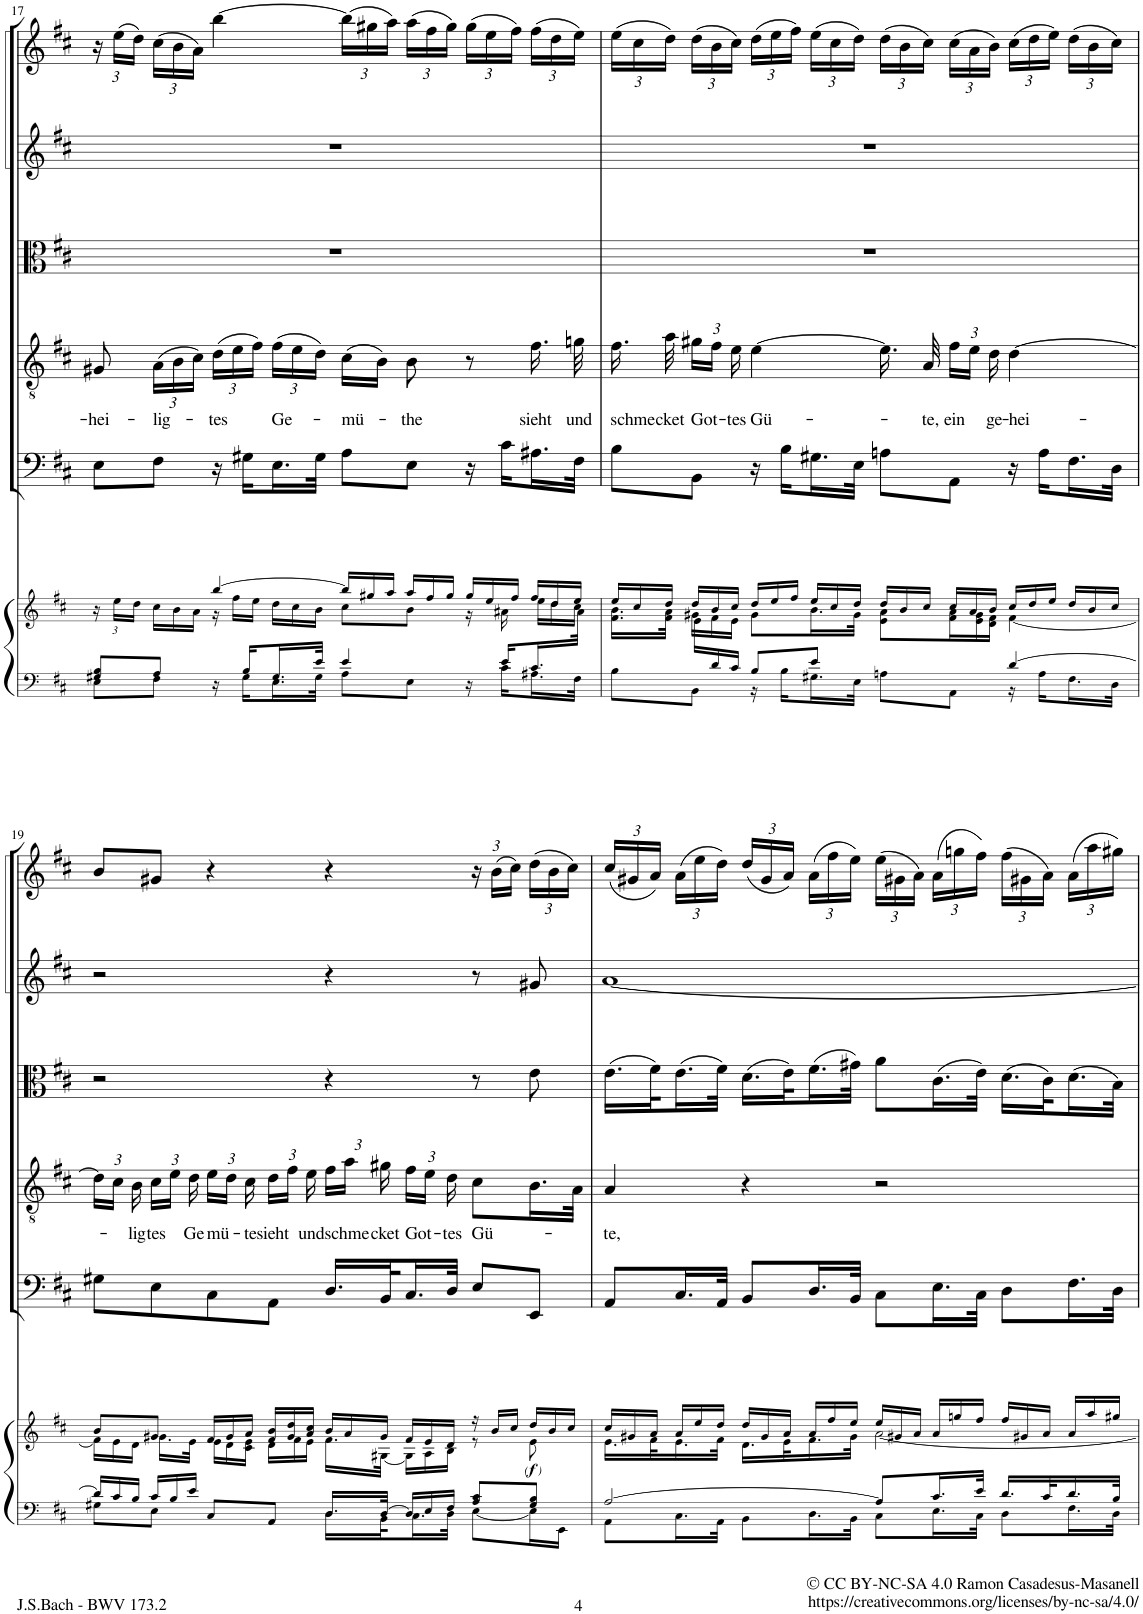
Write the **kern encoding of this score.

**kern	**kern	**dynam	**kern	**kern	**text	**kern	**kern	**kern
*part6	*part6	*part6	*part5	*part4	*part4	*part3	*part2	*part1
*staff7	*staff6	*staff6/7	*staff5	*staff4	*staff4	*staff3	*staff2	*staff1
*I"Piano reduction	*	*	*I"Continuo	*I"Tenore	*	*I"Viola	*I"Violino II	*I"Flauto traverso I.II. Violino I
*I'Pno	*	*	*	*	*	*I'Vla	*I'Vln	*I'Vln
!!LO:PB:g=z
*clefF4	*clefG2	*	*clefF4	*clefGv2	*	*clefC3	*clefG2	*clefG2
*k[f#c#]	*k[f#c#]	*	*k[f#c#]	*k[f#c#]	*	*k[f#c#]	*k[f#c#]	*k[f#c#]
*M4/4	*M4/4	*	*M4/4	*M4/4	*	*M4/4	*M4/4	*M4/4
*met(c)	*met(c)	*	*met(c)	*met(c)	*	*met(c)	*met(c)	*met(c)
=17	=17	=17	=17	=17	=17	=17	=17	=17
*^	*	*	*	*	*	*	*	*
*	*	*Xbrackettup	*	*	*	*	*	*	*
*	*	*^	*	*	*	*	*	*	*
*	*	*	*^	*	*	*	*	*	*	*
!	!	!	!	!	!	!	!	!LO:LY:b	!	!	!
*	*	*	*	*	*	*	*	*	*	*	*Xbrackettup
8G#X/ 8B/L	8E\L	24r	8ryy	24%23ryy	.	8E\L	8G#X/	-hei-	1r	1r	24r
.	.	24ee\LL	.	.	.	.	.	.	.	.	(24ee\LL
.	.	24dd\JJ	.	.	.	.	.	.	.	.	24dd\JJ)
*	*	*	*	*	*	*	*Xbrackettup	*	*	*	*
!	!	!	!	!	!	!	!	!LO:LY:b	!	!	!
8A/J	8F#\J	24cc#\LL	8ryy	.	.	8F#\J	(24A\LL	-lig-	.	.	(24cc#\LL
.	.	24b\	.	.	.	.	24B\	.	.	.	24b\
.	.	24a\JJ	.	.	.	.	24c#\JJ)	.	.	.	24a\JJ)
!	!	!	!	!	!	!	!	!LO:LY:b	!	!	!
16r	16ryy	[4bb/	24r	.	.	16r	(24d\LL	-tes	.	.	[4bb\
.	.	.	24ff#\LL	.	.	.	24e\	.	.	.	.
16B/LL	16G#\LL	.	.	.	.	16G#X\LL	.	.	.	.	.
.	.	.	24ee\JJ	.	.	.	24f#\JJ)	.	.	.	.
*Xbrackettup	*	*	*	*	*	*Xbrackettup	*	*	*	*	*
!	!	!	!	!	!	!	!	!LO:LY:b	!	!	!
24.G#/	24.E\	.	24dd\LL	.	.	24.E\	(24f#\LL	Ge-	.	.	.
.	.	.	24cc#\	.	.	.	24e\	.	.	.	.
48ryy	48ryy	.	.	.	.	48ryy	.	.	.	.	.
48e/JJJ	48G#\JJJ	.	24b\JJ	.	.	48G#\JJJ	24d\JJ)	.	.	.	.
48ryy	48ryy	.	.	.	.	48ryy	.	.	.	.	.
!	!	!	!	!	!	!	!	!LO:LY:b	!	!	!
4e/	8A\L	24bb/LL]	8cc#\L	.	.	8A\L	(16c#\LL	-mü-	.	.	(24bb\LL]
.	.	24gg#X/	.	.	.	.	.	.	.	.	24gg#X\
.	.	.	.	.	.	.	16B\JJ)	.	.	.	.
.	.	24aa/JJ	.	.	.	.	.	.	.	.	24aa\JJ)
!	!	!	!	!	!	!	!	!LO:LY:b	!	!	!
.	8E\J	24aa/LL	8b\J	.	.	8E\J	8B\	-the	.	.	(24aa\LL
.	.	24ff#/	.	.	.	.	.	.	.	.	24ff#\
.	.	24gg#/JJ	.	.	.	.	.	.	.	.	24gg#\JJ)
16r	16ryy	24gg#/LL	16r	.	.	16r	8r	.	.	.	(24gg#\LL
.	.	24ee/	.	.	.	.	.	.	.	.	24ee\
16e/LL	16c#\LL	.	16a#X\	.	.	16c#\LL	.	.	.	.	.
.	.	24ff#/JJ	.	.	.	.	.	.	.	.	24ff#\JJ)
!	!	!	!	!	!	!	!	!LO:LY:b	!	!	!
24.c#/	24.A#X\	24ff#/LL	24ee\LL	.	.	24.A#X\	24.f#\	sieht	.	.	(24ff#\LL
.	.	24dd/	24dd\	.	.	.	.	.	.	.	24dd\
48ryy	48ryy	.	.	.	.	48ryy	48ryy	.	.	.	.
!	!	!	!	!	!	!	!	!LO:LY:b	!	!	!
48ryy	48F#\JJJ	24ee/JJ	24cc#\JJ	48a#\JJJ	.	48F#\JJJ	48gn\	und	.	.	24ee\JJ)
48ryy	48ryy	.	.	48ryy	.	48ryy	48ryy	.	.	.	.
=18	=18	=18	=18	=18	=18	=18	=18	=18	=18	=18	=18
*	*	*	*brackettup	*	*	*	*	*	*	*	*
!	!	!	!	!	!	!	!	!LO:LY:b	!	!	!
8ryy	8B\L	24ee/LL	24.f#\ 24.b\LL	8ryy	.	8B\L	24.f#\	schme-	1r	1r	(24ee\LL
.	.	24cc#/	.	.	.	.	.	.	.	.	24cc#\
.	.	.	48ryy	.	.	.	48ryy	.	.	.	.
!	!	!	!	!	!	!	!	!LO:LY:b	!	!	!
.	.	24dd/JJ	48f#\ 48a\JJJ	.	.	.	48a\	-cket	.	.	24dd\JJ)
.	.	.	48ryy	.	.	.	48ryy	.	.	.	.
*	*	*Xbrackettup	*	*	*	*	*	*	*	*	*
!	!	!	!	!	!	!	!	!LO:LY:b	!	!	!
24ryy	8BB\J	24dd/LL	24g#X\LL	24e\LL	.	8BB\J	24g#X\LL	Got-	.	.	(24dd\LL
24d/	.	24b/	24f#\	6%5ryy	.	.	24f#\JJ	.	.	.	24b\
!	!	!	!	!	!	!	!	!LO:LY:b	!	!	!
24c#/JJ	.	24cc#/JJ	24e\JJ	.	.	.	24e\	-tes	.	.	24cc#\JJ)
!	!	!	!	!	!	!	!	!LO:LY:b	!	!	!
8B/L	16r	24dd/LL	8g#\L	.	.	16r	[4e\	Gü-	.	.	(24dd\LL
.	.	24ee/	.	.	.	.	.	.	.	.	24ee\
.	16B\LL	.	.	.	.	16B\LL	.	.	.	.	.
.	.	24ff#/JJ	.	.	.	.	.	.	.	.	24ff#\JJ)
*	*	*	*brackettup	*	*	*	*	*	*	*	*
8e/J	24.G#X\	24ee/LL	24.b\L	.	.	24.G#X\	.	.	.	.	(24ee\LL
.	.	24cc#/	.	.	.	.	.	.	.	.	24cc#\
.	48ryy	.	48ryy	.	.	48ryy	.	.	.	.	.
.	48E\JJJ	24dd/JJ	48g#\JJJ	.	.	48E\JJJ	.	.	.	.	24dd\JJ)
.	48ryy	.	48ryy	.	.	48ryy	.	.	.	.	.
*	*	*Xbrackettup	*	*	*	*	*	*	*	*	*
4ryy	8An\L	24dd/LL	8e\ 8a\L	.	.	8An\L	24.e\]	.	.	.	(24dd\LL
.	.	24b/	.	.	.	.	.	.	.	.	24b\
.	.	.	.	.	.	.	48ryy	.	.	.	.
!	!	!	!	!	!	!	!	!LO:LY:b	!	!	!
.	.	24cc#/JJ	.	.	.	.	48A/	-te,	.	.	24cc#\JJ)
.	.	.	.	.	.	.	48ryy	.	.	.	.
!	!	!	!	!	!	!	!	!LO:LY:b	!	!	!
.	8AA\J	24cc#/LL	24f#\ 24a\L	.	.	8AA\J	24f#\LL	ein	.	.	(24cc#\LL
.	.	24a/	24e\ 24g#\	.	.	.	24e\JJ	.	.	.	24a\
!	!	!	!	!	!	!	!	!LO:LY:b	!	!	!
.	.	24b/JJ	24d\ 24f#\JJ	.	.	.	24d\	ge-	.	.	24b\JJ)
!	!	!	!	!	!	!	!	!LO:LY:b	!	!	!
[4d/	16r	24cc#/LL	[4f#\	.	.	16r	[4d\	-hei-	.	.	(24cc#\LL
.	.	24dd/	.	.	.	.	.	.	.	.	24dd\
.	16A\LL	.	.	.	.	16A\LL	.	.	.	.	.
.	.	24ee/JJ	.	.	.	.	.	.	.	.	24ee\JJ)
.	24.F#\	24dd/LL	.	.	.	24.F#\	.	.	.	.	(24dd\LL
.	.	24b/	.	.	.	.	.	.	.	.	24b\
.	48ryy	.	.	.	.	48ryy	.	.	.	.	.
.	48D\JJJ	24cc#/JJ	.	.	.	48D\JJJ	.	.	.	.	24cc#\JJ)
.	48ryy	.	.	.	.	48ryy	.	.	.	.	.
*	*	*	*v	*v	*	*	*	*	*	*	*
!!LO:LB:g=z
=19	=19	=19	=19	=19	=19	=19	=19	=19	=19	=19
24d/LL]	8G#X\L	8b/L	24f#\LL]	.	8G#X\L	24d\LL]	.	2r	2r	8b/L
24c#/	.	.	24e\	.	.	24c#\JJ	.	.	.	.
!	!	!	!	!	!	!	!LO:LY:b	!	!	!
24B/JJ	.	.	24d\JJ	.	.	24B\	-lig-	.	.	.
*	*	*	*brackettup	*	*	*	*	*	*	*
!	!	!	!	!	!	!	!LO:LY:b	!	!	!
24c#/LL	8E\J	8g#X/J	24.g#\LL	.	8E\	24c#\LL	-tes	.	.	8g#X/J
24B/	.	.	.	.	.	24e\JJ	.	.	.	.
.	.	.	48ryy	.	.	.	.	.	.	.
!	!	!	!	!	!	!	!LO:LY:b	!	!	!
24e/JJ	.	.	48e\JJJ	.	.	24d\	Ge-	.	.	.
.	.	.	48ryy	.	.	.	.	.	.	.
*	*	*Xbrackettup	*	*	*	*	*	*	*	*
!	!	!	!	!	!	!	!LO:LY:b	!	!	!
8C#/L	4ryy	24f#/LL	24e\LL	.	8C#\	24e\LL	-mü-	.	.	4r
.	.	24g#/	24d\	.	.	24d\JJ	.	.	.	.
!	!	!	!	!	!	!	!LO:LY:b	!	!	!
.	.	24a/JJ	24c#\ 24e\JJ	.	.	24c#\	-te	.	.	.
!	!	!	!	!	!	!	!LO:LY:b	!	!	!
8AA/J	.	24f#/ 24b/LL	24d\LL	.	8AA\J	24d\LL	sieht	.	.	.
.	.	24g#/ 24dd/	24f#\	.	.	24f#\JJ	.	.	.	.
!	!	!	!	!	!	!	!LO:LY:b	!	!	!
.	.	24a/ 24cc#/JJ	24e\JJ	.	.	24e\	und	.	.	.
*brackettup	*Xbrackettup	*brackettup	*	*	*	*	*	*	*	*
!	!	!	!	!	!	!	!LO:LY:b	!	!	!
24.D/LL	24.D\LL	24b/LL	24.f#\LL	.	24.D/LL	24f#\LL	schme-	4r	4r	4r
.	.	24a/	.	.	.	24a\JJ	.	.	.	.
48ryy	48ryy	.	48ryy	.	48ryy	.	.	.	.	.
!	!	!	!	!	!	!	!LO:LY:b	!	!	!
[48D/JJJ	48BB\J	24g#/JJ	[48G#X\JJJ	.	48BB/J	24g#X\	-cket	.	.	.
48ryy	48ryy	.	48ryy	.	48ryy	.	.	.	.	.
!	!	!	!	!	!	!	!LO:LY:b	!	!	!
24D/LL]	24.C#\	24f#/LL	24G#\LL]	.	24.C#/	24f#\LL	Got-	.	.	.
24E/	.	24e/	24A\	.	.	24e\JJ	.	.	.	.
.	48ryy	.	.	.	48ryy	.	.	.	.	.
!	!	!	!	!	!	!	!LO:LY:b	!	!	!
24F#/JJ	48D\JJJ	24d/JJ	24B\JJ	.	48D/JJJ	24d\	-tes	.	.	.
.	48ryy	.	.	.	48ryy	.	.	.	.	.
*	*	*Xbrackettup	*	*	*	*	*	*	*	*
!	!	!	!	!	!	!	!LO:LY:b	!	!	!
8A/ 8c#/L	[8E\L	24r	8r	.	8E/L	8c#\L	Gü-	8r	8r	24r
.	.	24b/LL	.	.	.	.	.	.	.	(24b\LL
.	.	24cc#/JJ	.	.	.	.	.	.	.	24cc#\JJ)
!	!	!	!	!LO:DY:b	!	!	!	!	!	!
!	!	!	!	!LO:DY:n=1:b	!	!	!	!	!	!
!	!	!	!	!LO:DY:n=2:b	!	!	!	!	!	!
8G#/ 8B/J	16E\L]	24dd/LL	8e\	other-dynamics f other-dynamics	8EE/J	16.B\L	.	8e\	8g#X/	(24dd\LL
.	.	24b/	.	.	.	.	.	.	.	24b\
.	16EE\JJ	.	.	.	.	.	.	.	.	.
.	.	24cc#/JJ	.	.	.	.	.	.	.	24cc#\JJ)
.	.	.	.	.	.	32A\JJk	.	.	.	.
=20	=20	=20	=20	=20	=20	=20	=20	=20	=20	=20
*	*	*	*brackettup	*	*	*	*	*	*	*
!	!	!	!	!	!	!	!LO:LY:b	!	!	!
*	*	*	*	*	*	*	*	*Xbrackettup	*	*
[2A/	8AA\L	24cc#/LL	24.e\LL	.	8AA/L	4A/	-te,	(24.e\LL	[1a	(24cc#/LL
.	.	24g#X/	.	.	.	.	.	.	.	24g#X/
.	.	.	48ryy	.	.	.	.	48ryy	.	.
.	.	24a/JJ	48f#\J	.	.	.	.	48f#\J)	.	24a/JJ)
.	.	.	48ryy	.	.	.	.	48ryy	.	.
*	*	*Xbrackettup	*	*	*	*	*	*	*	*
.	24.C#\L	24a/LL	24.e\	.	24.C#/L	.	.	(24.e\	.	(24a\LL
.	.	24ee/	.	.	.	.	.	.	.	24ee\
.	48ryy	.	48ryy	.	48ryy	.	.	48ryy	.	.
.	48AA\JJJ	24dd/JJ	48f#\JJJ	.	48AA/JJJ	.	.	48f#\JJJ)	.	24dd\JJ)
.	48ryy	.	48ryy	.	48ryy	.	.	48ryy	.	.
.	8BB\L	24dd/LL	24.d\LL	.	8BB/L	4r	.	(24.d\LL	.	(24dd/LL
.	.	24g#/	.	.	.	.	.	.	.	24g#/
.	.	.	48ryy	.	.	.	.	48ryy	.	.
.	.	24a/JJ	48e\J	.	.	.	.	48e\J)	.	24a/JJ)
.	.	.	48ryy	.	.	.	.	48ryy	.	.
.	24.D\L	24a/LL	24.f#\	.	24.D/L	.	.	(24.f#\	.	(24a\LL
.	.	24ff#/	.	.	.	.	.	.	.	24ff#\
.	48ryy	.	48ryy	.	48ryy	.	.	48ryy	.	.
.	48BB\JJJ	24ee/JJ	48g#\JJJ	.	48BB/JJJ	.	.	48g#X\JJJ)	.	24ee\JJ)
.	48ryy	.	48ryy	.	48ryy	.	.	48ryy	.	.
8A/L]	8C#\L	24ee/LL	[2a\	.	8C#\L	2r	.	8a\L	.	(24ee\LL
.	.	24g#X/	.	.	.	.	.	.	.	24g#X\
.	.	24a/JJ	.	.	.	.	.	.	.	24a\JJ)
*brackettup	*Xbrackettup	*	*	*	*	*	*	*	*	*
24.c#/L	24.E\L	24a/LL	.	.	24.E\L	.	.	(24.c#\L	.	(24a\LL
.	.	24ggn/	.	.	.	.	.	.	.	24ggn\
48ryy	48ryy	.	.	.	48ryy	.	.	48ryy	.	.
48e/JJJ	48C#\JJJ	24ff#/JJ	.	.	48C#\JJJ	.	.	48e\JJJ)	.	24ff#\JJ)
48ryy	48ryy	.	.	.	48ryy	.	.	48ryy	.	.
*brackettup	*	*	*	*	*	*	*	*	*	*
24.d/LL	8D\L	24ff#/LL	.	.	8D\L	.	.	(24.d\LL	.	(24ff#\LL
.	.	24g#X/	.	.	.	.	.	.	.	24g#X\
48ryy	.	.	.	.	.	.	.	48ryy	.	.
48c#/J	.	24a/JJ	.	.	.	.	.	48c#\J)	.	24a\JJ)
48ryy	.	.	.	.	.	.	.	48ryy	.	.
*	*Xbrackettup	*	*	*	*	*	*	*	*	*
24.d/	24.F#\L	24a/LL	.	.	24.F#\L	.	.	(24.d\	.	(24a\LL
.	.	24aa/	.	.	.	.	.	.	.	24aa\
48ryy	48ryy	.	.	.	48ryy	.	.	48ryy	.	.
48B/JJJ	48D\JJJ	24gg#X/JJ	.	.	48D\JJJ	.	.	48B\JJJ)	.	24gg#X\JJ)
48ryy	48ryy	.	.	.	48ryy	.	.	48ryy	.	.
*v	*v	*	*	*	*	*	*	*	*	*
*	*v	*v	*	*	*	*	*	*	*
=	=	=	=	=	=	=	=	=
*-	*-	*-	*-	*-	*-	*-	*-	*-
